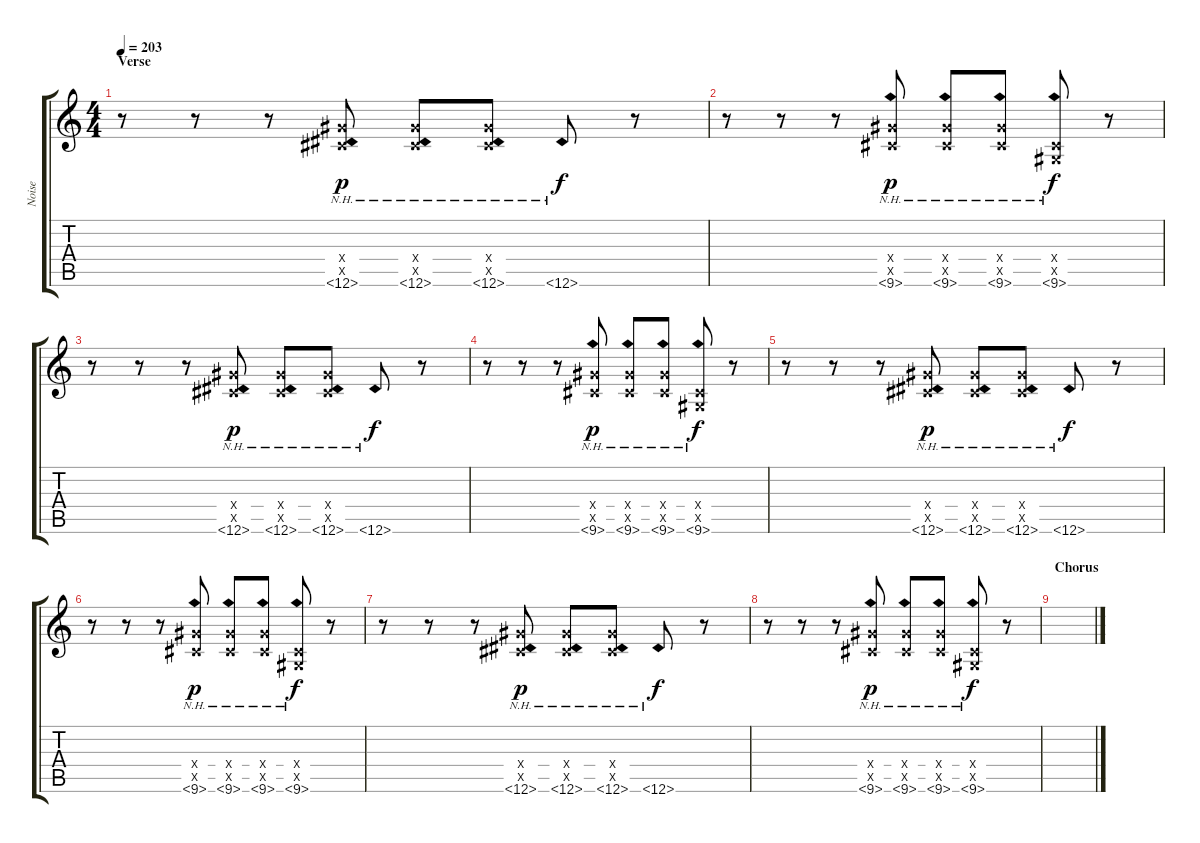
\track ("Noise" "Noise") {instrument guitarharmonics}
\staff {score tabs}
\tuning (Eb4 Bb3 Gb3 Db3 Ab2 Eb2) {hide}
\ts (4 4)
\section ("" "Verse")
\tempo 203
\clef g2
\ks c
r.8{dy f} r.8 r.8 (0.4{x} 12.5{x} 11.6{nh}).8{dy p} (0.4{x} 12.5{x} 11.6{nh}).8 (0.4{x} 12.5{x} 11.6{nh}).8 11.6{nh}.8{dy f} r.8 |
r.8 r.8 r.8 (0.4{x} 12.5{x} 9.6{nh}).8{dy p} (0.4{x} 12.5{x} 9.6{nh}).8 (0.4{x} 12.5{x} 9.6{nh}).8 (0.4{x} 0.5{x} 9.6{nh}).8{dy f} r.8 |
r.8 r.8 r.8 (0.4{x} 12.5{x} 11.6{nh}).8{dy p} (0.4{x} 12.5{x} 11.6{nh}).8 (0.4{x} 12.5{x} 11.6{nh}).8 11.6{nh}.8{dy f} r.8 |
r.8 r.8 r.8 (0.4{x} 12.5{x} 9.6{nh}).8{dy p} (0.4{x} 12.5{x} 9.6{nh}).8 (0.4{x} 12.5{x} 9.6{nh}).8 (0.4{x} 0.5{x} 9.6{nh}).8{dy f} r.8 |
r.8 r.8 r.8 (0.4{x} 12.5{x} 11.6{nh}).8{dy p} (0.4{x} 12.5{x} 11.6{nh}).8 (0.4{x} 12.5{x} 11.6{nh}).8 11.6{nh}.8{dy f} r.8 |
r.8 r.8 r.8 (0.4{x} 12.5{x} 9.6{nh}).8{dy p} (0.4{x} 12.5{x} 9.6{nh}).8 (0.4{x} 12.5{x} 9.6{nh}).8 (0.4{x} 0.5{x} 9.6{nh}).8{dy f} r.8 |
r.8 r.8 r.8 (0.4{x} 12.5{x} 11.6{nh}).8{dy p} (0.4{x} 12.5{x} 11.6{nh}).8 (0.4{x} 12.5{x} 11.6{nh}).8 11.6{nh}.8{dy f} r.8 |
r.8 r.8 r.8 (0.4{x} 12.5{x} 9.6{nh}).8{dy p} (0.4{x} 12.5{x} 9.6{nh}).8 (0.4{x} 12.5{x} 9.6{nh}).8 (0.4{x} 0.5{x} 9.6{nh}).8{dy f} r.8 |
\section ("" "Chorus")
